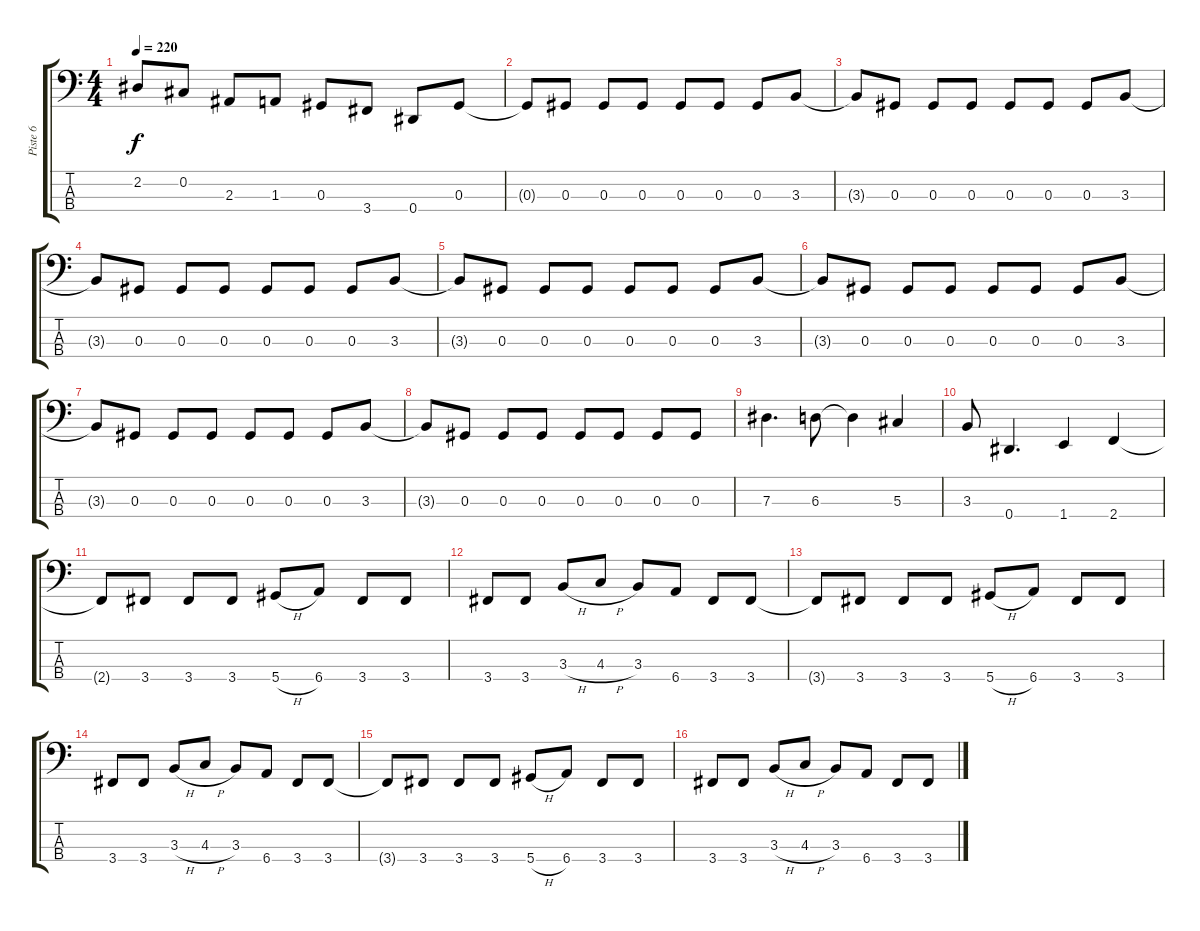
\track ("Piste 6" "Piste 6") {instrument electricbasspick}
\staff {score tabs}
\tuning (Gb2 Db2 Ab1 Eb1) {hide}
\ts (4 4)
\tempo 220
\clef f4
\ks c
2.2.8{dy f} 0.2.8 2.3.8 1.3.8 0.3.8 3.4.8 0.4.8 0.3.8 |
0.3{t}.8 0.3.8 0.3.8 0.3.8 0.3.8 0.3.8 0.3.8 3.3.8 |
3.3{t}.8 0.3.8 0.3.8 0.3.8 0.3.8 0.3.8 0.3.8 3.3.8 |
3.3{t}.8 0.3.8 0.3.8 0.3.8 0.3.8 0.3.8 0.3.8 3.3.8 |
3.3{t}.8 0.3.8 0.3.8 0.3.8 0.3.8 0.3.8 0.3.8 3.3.8 |
3.3{t}.8 0.3.8 0.3.8 0.3.8 0.3.8 0.3.8 0.3.8 3.3.8 |
3.3{t}.8 0.3.8 0.3.8 0.3.8 0.3.8 0.3.8 0.3.8 3.3.8 |
3.3{t}.8 0.3.8 0.3.8 0.3.8 0.3.8 0.3.8 0.3.8 0.3.8 |
7.3.4{d} 6.3.8 6.3{t}.4 5.3.4 |
3.3.8 0.4.4{d} 1.4.4 2.4.4 |
2.4{t}.8 3.4.8 3.4.8 3.4.8 5.4{h}.8 6.4.8 3.4.8 3.4.8 |
3.4.8 3.4.8 3.3{h}.8 4.3{h}.8 3.3.8 6.4.8 3.4.8 3.4.8 |
3.4{t}.8 3.4.8 3.4.8 3.4.8 5.4{h}.8 6.4.8 3.4.8 3.4.8 |
3.4.8 3.4.8 3.3{h}.8 4.3{h}.8 3.3.8 6.4.8 3.4.8 3.4.8 |
3.4{t}.8 3.4.8 3.4.8 3.4.8 5.4{h}.8 6.4.8 3.4.8 3.4.8 |
3.4.8 3.4.8 3.3{h}.8 4.3{h}.8 3.3.8 6.4.8 3.4.8 3.4.8
